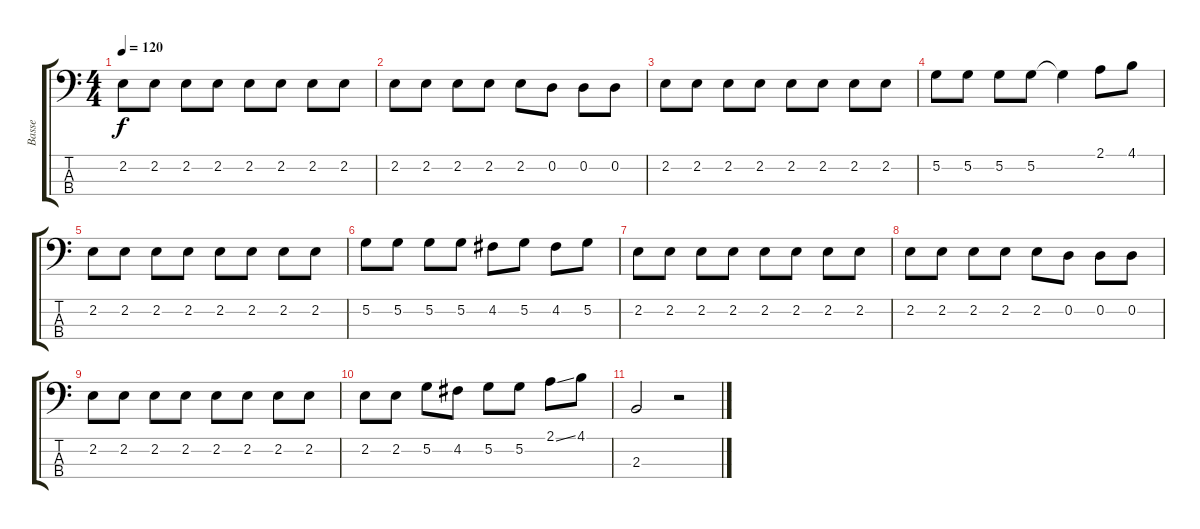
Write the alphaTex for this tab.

\track ("Basse" "Basse") {instrument electricbasspick}
\staff {score tabs}
\tuning (G2 D2 A1 E1) {hide}
\ts (4 4)
\tempo 120
\clef f4
\ks c
2.2.8{dy f} 2.2.8 2.2.8 2.2.8 2.2.8 2.2.8 2.2.8 2.2.8 |
2.2.8 2.2.8 2.2.8 2.2.8 2.2.8 0.2.8 0.2.8 0.2.8 |
2.2.8 2.2.8 2.2.8 2.2.8 2.2.8 2.2.8 2.2.8 2.2.8 |
5.2.8 5.2.8 5.2.8 5.2.8 5.2{t}.4 2.1.8 4.1.8 |
2.2.8 2.2.8 2.2.8 2.2.8 2.2.8 2.2.8 2.2.8 2.2.8 |
5.2.8 5.2.8 5.2.8 5.2.8 4.2.8 5.2.8 4.2.8 5.2.8 |
2.2.8 2.2.8 2.2.8 2.2.8 2.2.8 2.2.8 2.2.8 2.2.8 |
2.2.8 2.2.8 2.2.8 2.2.8 2.2.8 0.2.8 0.2.8 0.2.8 |
2.2.8 2.2.8 2.2.8 2.2.8 2.2.8 2.2.8 2.2.8 2.2.8 |
2.2.8 2.2.8 5.2.8 4.2.8 5.2.8 5.2.8 2.1{ss}.8 4.1.8 |
2.3.2 r.2
